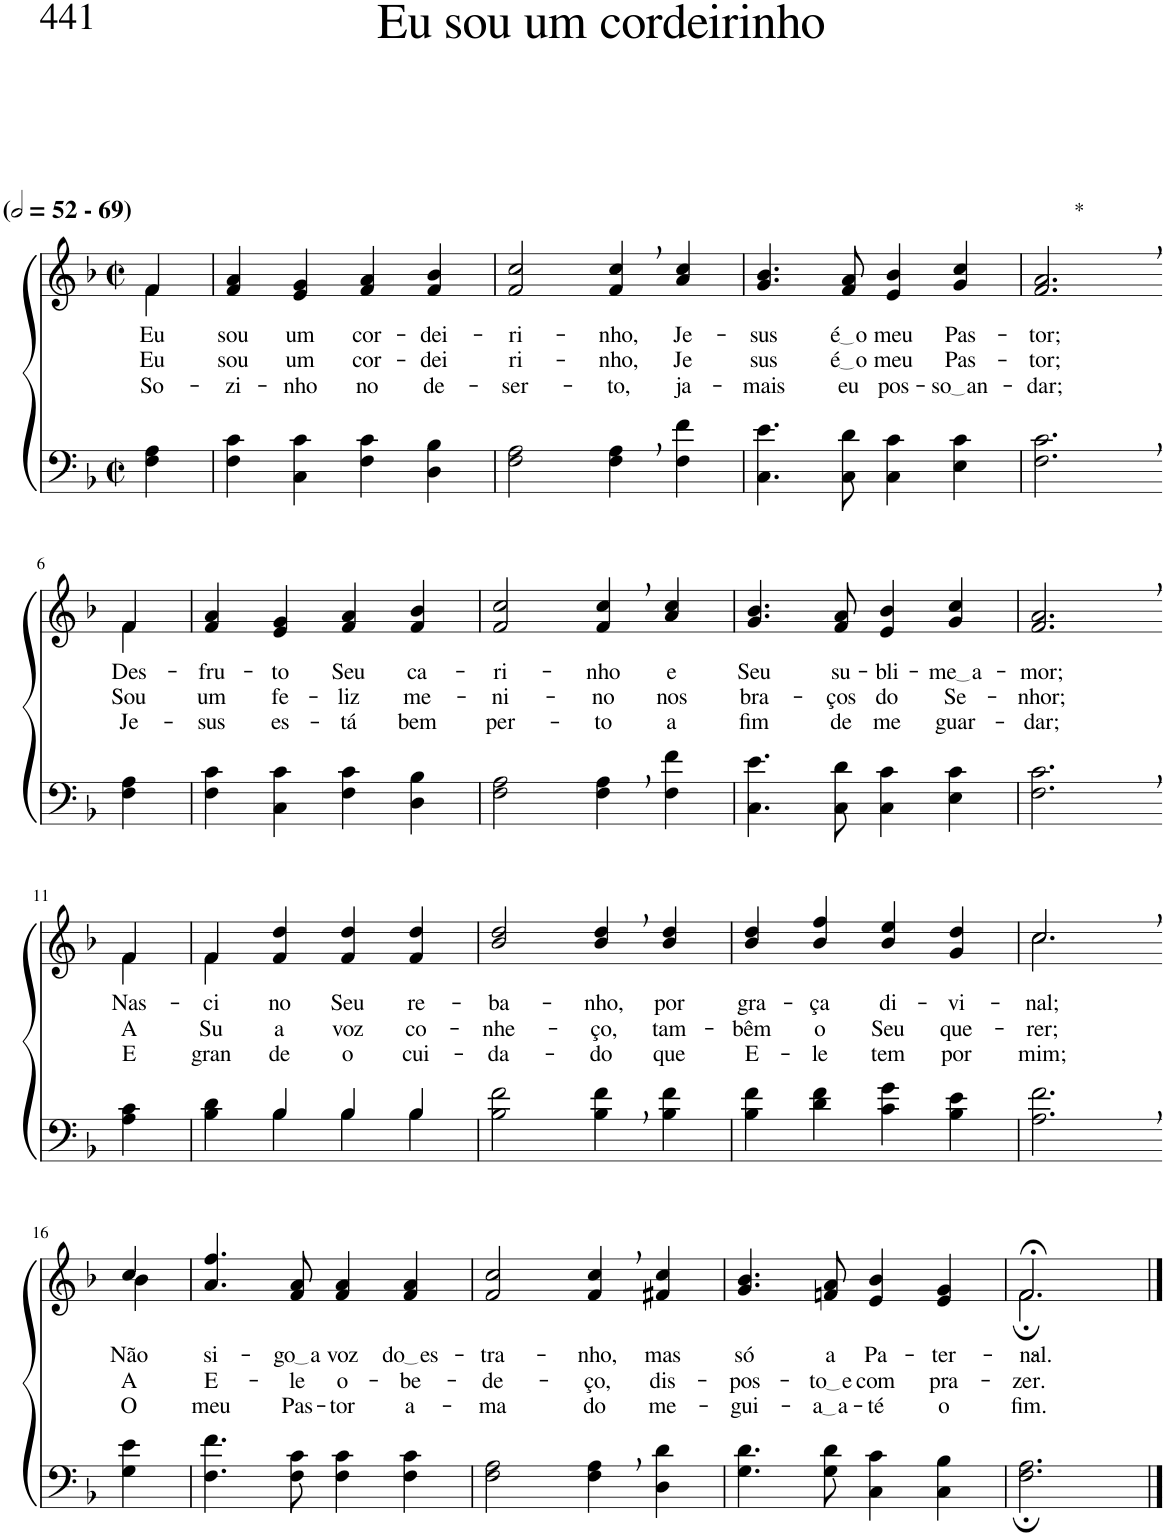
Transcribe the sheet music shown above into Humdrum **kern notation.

**kern	**kern	**text	**text	**text
*part2	*part1	*part1	*part1	*part1
*staff2	*staff1	*staff1	*staff1	*staff1
*I"Parte III e IV	*I"Parte I e II	*	*	*
*clefF4	*clefG2	*	*	*
*Trd2c3	*Trd2c3	*	*	*
*k[b-]	*k[b-]	*	*	*
*M2/2	*M2/2	*	*	*
*met(c|)	*met(c|)	*	*	*
*MM104	*MM104	*	*	*
=1	=1	=1	=1	=1
!	!LO:TX:a:B:t=(	!	!	!
!	!LO:TX:a:B:t=- 69)	!	!	!
!	!	!LO:LY:b	!LO:LY:b	!LO:LY:b
*	*^	*	*	*
4F\ 4A\	4f\	4f/	Eu	Eu	So-
=2	=2	=2	=2	=2	=2
!	!	!	!LO:LY:b	!LO:LY:b	!LO:LY:b
*	*v	*v	*	*	*
4F\ 4c\	4f/ 4a/	sou	sou	-zi-
!	!	!LO:LY:b	!LO:LY:b	!LO:LY:b
4C\ 4c\	4e/ 4g/	um	um	-nho
!	!	!LO:LY:b	!LO:LY:b	!LO:LY:b
4F\ 4c\	4f/ 4a/	cor-	cor-	no
!	!	!LO:LY:b	!LO:LY:b	!LO:LY:b
4D\ 4B-\	4f/ 4b-/	-dei-	-dei	de-
=3	=3	=3	=3	=3
!	!	!LO:LY:b	!LO:LY:b	!LO:LY:b
2F\ 2A\	2f/ 2cc/	-ri-	ri-	-ser-
!	!	!LO:LY:b	!LO:LY:b	!LO:LY:b
4F\, 4A\,	4f/, 4cc/,	-nho,	-nho,	-to,
!	!	!LO:LY:b	!LO:LY:b	!LO:LY:b
4F\ 4f\	4a/ 4cc/	Je-	Je	ja-
=4	=4	=4	=4	=4
!	!	!LO:LY:b	!LO:LY:b	!LO:LY:b
4.C\ 4.e\	4.g/ 4.b-/	-sus	sus	-mais
!	!	!LO:LY:b	!LO:LY:b	!LO:LY:b
8C\ 8d\	8f/ 8a/	é o	é o	eu
!	!	!LO:LY:b	!LO:LY:b	!LO:LY:b
4C\ 4c\	4e/ 4b-/	meu	meu	pos-
!	!	!LO:LY:b	!LO:LY:b	!LO:LY:b
4E\ 4c\	4g/ 4cc/	Pas-	Pas-	so an
=5	=5	=5	=5	=5
!	!LO:TX:a:t=*	!	!	!
!	!	!LO:LY:b	!LO:LY:b	!LO:LY:b
2.F\, 2.c\,	2.f/, 2.a/,	-tor;	-tor;	-dar;
!!LO:LB:g=z
=6-	=6-	=6-	=6-	=6-
!	!	!LO:LY:b	!LO:LY:b	!LO:LY:b
*	*^	*	*	*
4F\ 4A\	4f\	4f/	Des-	Sou	Je-
=7	=7	=7	=7	=7	=7
!	!	!	!LO:LY:b	!LO:LY:b	!LO:LY:b
*	*v	*v	*	*	*
4F\ 4c\	4f/ 4a/	-fru-	um	-sus
!	!	!LO:LY:b	!LO:LY:b	!LO:LY:b
4C\ 4c\	4e/ 4g/	-to	fe-	es-
!	!	!LO:LY:b	!LO:LY:b	!LO:LY:b
4F\ 4c\	4f/ 4a/	Seu	-liz	-tá
!	!	!LO:LY:b	!LO:LY:b	!LO:LY:b
4D\ 4B-\	4f/ 4b-/	ca-	me-	bem
=8	=8	=8	=8	=8
!	!	!LO:LY:b	!LO:LY:b	!LO:LY:b
2F\ 2A\	2f/ 2cc/	-ri-	-ni-	per-
!	!	!LO:LY:b	!LO:LY:b	!LO:LY:b
4F\, 4A\,	4f/, 4cc/,	-nho	-no	-to
!	!	!LO:LY:b	!LO:LY:b	!LO:LY:b
4F\ 4f\	4a/ 4cc/	e	nos	a
=9	=9	=9	=9	=9
!	!	!LO:LY:b	!LO:LY:b	!LO:LY:b
4.C\ 4.e\	4.g/ 4.b-/	Seu	bra-	fim
!	!	!LO:LY:b	!LO:LY:b	!LO:LY:b
8C\ 8d\	8f/ 8a/	su-	-ços	de
!	!	!LO:LY:b	!LO:LY:b	!LO:LY:b
4C\ 4c\	4e/ 4b-/	-bli-	do	me
!	!	!LO:LY:b	!LO:LY:b	!LO:LY:b
4E\ 4c\	4g/ 4cc/	me a	Se-	guar-
=10	=10	=10	=10	=10
!	!	!LO:LY:b	!LO:LY:b	!LO:LY:b
2.F\, 2.c\,	2.f/, 2.a/,	-mor;	-nhor;	-dar;
!!LO:LB:g=z
=11-	=11-	=11-	=11-	=11-
*	*^	*	*	*
!	!	!	!LO:LY:b	!LO:LY:b	!LO:LY:b
4A\ 4c\	4f/	4f\	Nas-	A	E
=12	=12	=12	=12	=12	=12
*^	*	*	*	*	*
!	!	!	!	!LO:LY:b	!LO:LY:b	!LO:LY:b
4B-\ 4d\	4ryy	4f/	4f\	-ci	Su-	gran-
!	!	!	!	!LO:LY:b	!LO:LY:b	!LO:LY:b
4B-\	4B-/	4f/ 4dd/	2.ryy	no	-a	-de
!	!	!	!	!LO:LY:b	!LO:LY:b	!LO:LY:b
4B-\	4B-/	4f/ 4dd/	.	Seu	voz	o
!	!	!	!	!LO:LY:b	!LO:LY:b	!LO:LY:b
4B-\	4B-/	4f/ 4dd/	.	re-	co-	cui-
*	*	*v	*v	*	*	*
=13	=13	=13	=13	=13	=13
!	!	!	!LO:LY:b	!LO:LY:b	!LO:LY:b
*v	*v	*	*	*	*
2B-\ 2f\	2b-/ 2dd/	-ba-	-nhe-	-da-
!	!	!LO:LY:b	!LO:LY:b	!LO:LY:b
4B-\, 4f\,	4b-/, 4dd/,	-nho,	-ço,	-do
!	!	!LO:LY:b	!LO:LY:b	!LO:LY:b
4B-\ 4f\	4b-/ 4dd/	por	tam-	que
=14	=14	=14	=14	=14
!	!	!LO:LY:b	!LO:LY:b	!LO:LY:b
4B-\ 4f\	4b-/ 4dd/	gra-	-bêm	E-
!	!	!LO:LY:b	!LO:LY:b	!LO:LY:b
4d\ 4f\	4b-/ 4ff/	-ça	o	-le
!	!	!LO:LY:b	!LO:LY:b	!LO:LY:b
4c\ 4g\	4b-/ 4ee/	di-	Seu	tem
!	!	!LO:LY:b	!LO:LY:b	!LO:LY:b
4B-\ 4e\	4g/ 4dd/	-vi-	que-	por
=15	=15	=15	=15	=15
!	!	!LO:LY:b	!LO:LY:b	!LO:LY:b
*	*^	*	*	*
2.A\, 2.f\,	2.cc,\	2.cc/	-nal;	-rer;	mim;
!!LO:LB:g=z	!!
=16-	=16-	=16-	=16-	=16-	=16-
!	!	!	!LO:LY:b	!LO:LY:b	!LO:LY:b
4G\ 4e\	4cc/	4b-\	Não	A	O
=17	=17	=17	=17	=17	=17
!	!	!	!LO:LY:b	!LO:LY:b	!LO:LY:b
*	*v	*v	*	*	*
4.F\ 4.f\	4.a/ 4.ff/	si-	E-	meu
!	!	!LO:LY:b	!LO:LY:b	!LO:LY:b
8F\ 8c\	8f/ 8a/	go a	-le	Pas-
!	!	!LO:LY:b	!LO:LY:b	!LO:LY:b
4F\ 4c\	4f/ 4a/	voz	o-	-tor
!	!	!LO:LY:b	!LO:LY:b	!LO:LY:b
4F\ 4c\	4f/ 4a/	do es	-be-	a-
=18	=18	=18	=18	=18
!	!	!LO:LY:b	!LO:LY:b	!LO:LY:b
2F\ 2A\	2f/ 2cc/	-tra-	-de-	-ma
!	!	!LO:LY:b	!LO:LY:b	!LO:LY:b
4F\, 4A\,	4f/, 4cc/,	-nho,	-ço,	do
!	!	!LO:LY:b	!LO:LY:b	!LO:LY:b
4D\ 4d\	4f#X/ 4cc/	mas	dis-	me-
=19	=19	=19	=19	=19
!	!	!LO:LY:b	!LO:LY:b	!LO:LY:b
4.G\ 4.d\	4.g/ 4.b-/	só	-pos-	-gui-
!	!	!LO:LY:b	!LO:LY:b	!LO:LY:b
8G\ 8d\	8fn/ 8a/	a	to e	a a
!	!	!LO:LY:b	!LO:LY:b	!LO:LY:b
4C\ 4c\	4e/ 4b-/	Pa-	com	-té
!	!	!LO:LY:b	!LO:LY:b	!LO:LY:b
4C\ 4B-\	4e/ 4g/	-ter-	pra-	o
=20	=20	=20	=20	=20
!	!	!LO:LY:b	!LO:LY:b	!LO:LY:b
*	*^	*	*	*
2.F\; 2.A\;	2.f;<\	2.f;/	-nal.-	-zer.	fim.
*	*v	*v	*	*	*
==	==	==	==	==
*-	*-	*-	*-	*-
